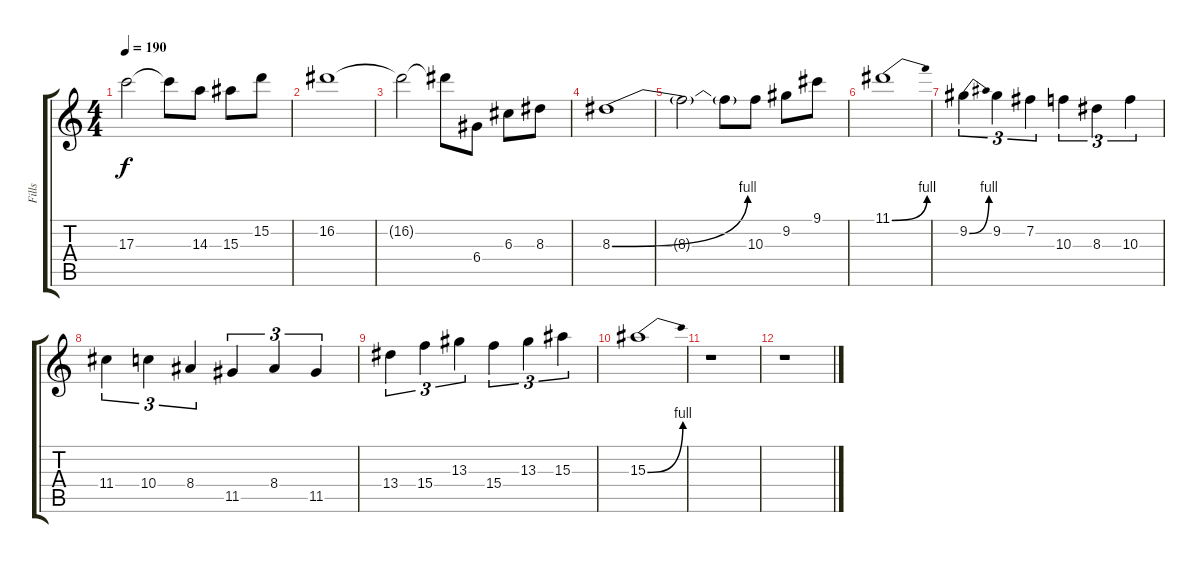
\track ("Fills" "Fills") {instrument distortionguitar}
\staff {score tabs}
\tuning (E4 B3 G3 D3 A2 E2) {hide}
\ts (4 4)
\tempo 190
\clef g2
\ks c
17.3{t}.2{dy f} 17.3{t}.8 14.3.8 15.3.8 15.2.8 |
16.2.1 |
16.2{t}.2 16.2{t}.8 6.4.8 6.3.8 8.3.8 |
8.3{be (bend 0 0 60 4)}.1 |
8.3{t}.2 8.3{t}.8 10.3.8 9.2.8 9.1.8 |
11.1{be (bend 0 0 60 4)}.1 |
9.2{be (bend 0 0 60 4)}.4{tu (3 2)} 9.2.4{tu (3 2)} 7.2.4{tu (3 2)} 10.3.4{tu (3 2)} 8.3.4{tu (3 2)} 10.3.4{tu (3 2)} |
11.4.4{tu (3 2)} 10.4.4{tu (3 2)} 8.4.4{tu (3 2)} 11.5.4{tu (3 2)} 8.4.4{tu (3 2)} 11.5.4{tu (3 2)} |
13.4.4{tu (3 2)} 15.4.4{tu (3 2)} 13.3.4{tu (3 2)} 15.4.4{tu (3 2)} 13.3.4{tu (3 2)} 15.3.4{tu (3 2)} |
15.3{be (bend 0 0 60 4)}.1 |
r.1 |
r.1
